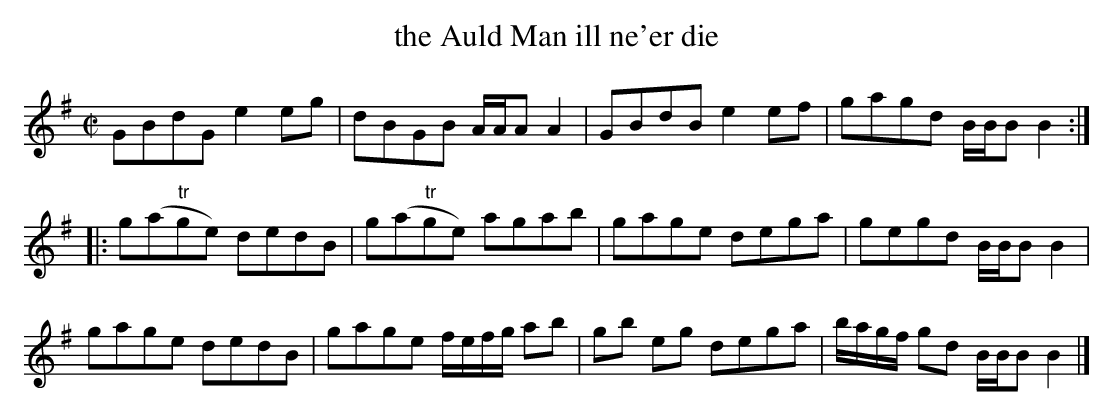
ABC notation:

X:1
T:the Auld Man ill ne'er die
M:C|
K:G major
GBdG e2eg| dBGB A/A/A A2|\
GBdB e2ef| gagd B/B/B B2::
g(a"tr"ge) dedB| g(a"tr"ge) agab|\
gage dega| gegd B/B/B B2|
gage dedB| gage f/e/f/g/ ab|\
gb eg dega| b/a/g/f/ gd B/B/B B2|]
